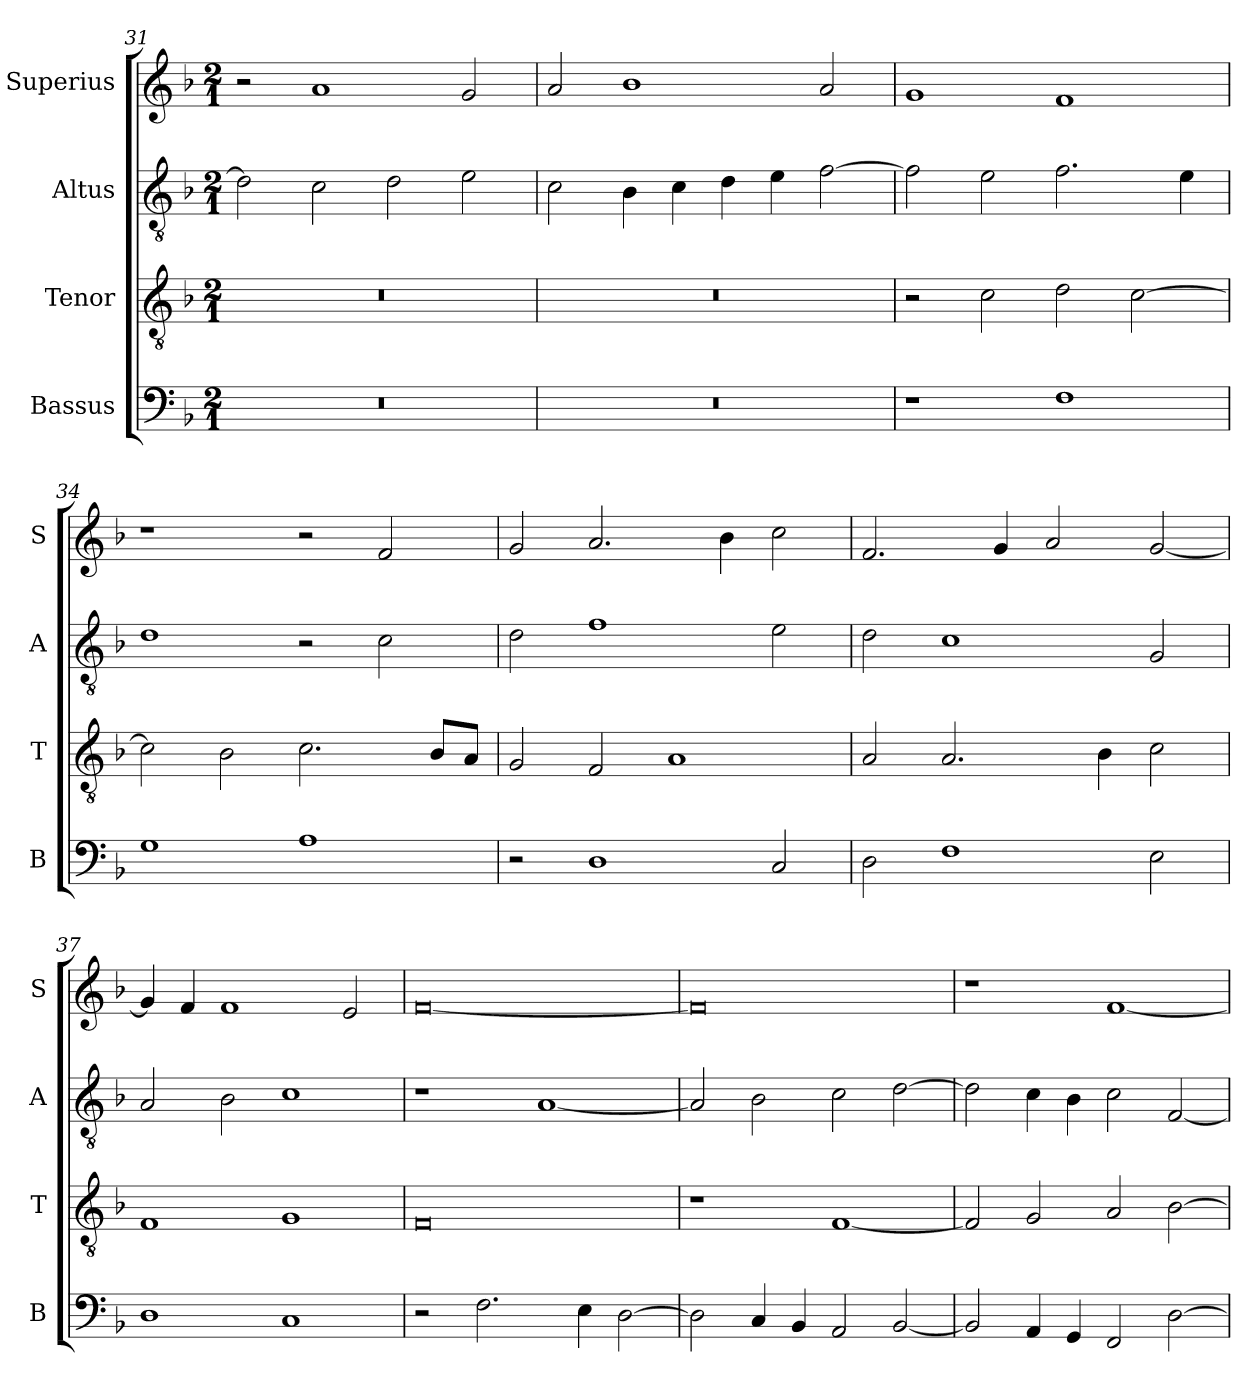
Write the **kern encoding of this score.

**kern	**kern	**kern	**kern
*part4	*part3	*part2	*part1
*staff4	*staff3	*staff2	*staff1
*I"Bassus	*I"Tenor	*I"Altus	*I"Superius
*I'B	*I'T	*I'A	*I'S
*clefF4	*clefGv2	*clefGv2	*clefG2
*k[b-]	*k[b-]	*k[b-]	*k[b-]
*F:	*F:	*F:	*F:
*M2/1	*M2/1	*M2/1	*M2/1
=31	=31	=31	=31
0r	0r	2d]	2r
.	.	2c	1a
.	.	2d	.
.	.	2e	2g
=32	=32	=32	=32
0r	0r	2c	2a
.	.	4B-	1b-
.	.	4c	.
.	.	4d	.
.	.	4e	.
.	.	[2f	2a
=33	=33	=33	=33
1r	2r	2f]	1g
.	2c	2e	.
1F	2d	2.f	1f
.	[2c	.	.
.	.	4e	.
=34	=34	=34	=34
1G	2c]	1d	1r
.	2B-	.	.
1A	2.c	2r	2r
.	.	2c	2f
.	8B-L	.	.
.	8AJ	.	.
=35	=35	=35	=35
2r	2G	2d	2g
1D	2F	1f	2.a
.	1A	.	.
.	.	.	4b-
2C	.	2e	2cc
=36	=36	=36	=36
2D	2A	2d	2.f
1F	2.A	1c	.
.	.	.	4g
.	.	.	2a
.	4B-	.	.
2E	2c	2G	[2g
=37	=37	=37	=37
1D	1F	2A	4g]
.	.	.	4f
.	.	2B-	1f
1C	1G	1c	.
.	.	.	2e
=38	=38	=38	=38
2r	0F	1r	[0f
2.F	.	.	.
.	.	[1A	.
4E	.	.	.
[2D	.	.	.
=39	=39	=39	=39
2D]	1r	2A]	0f]
4C	.	2B-	.
4BB-	.	.	.
2AA	[1F	2c	.
[2BB-	.	[2d	.
=40	=40	=40	=40
2BB-]	2F]	2d]	1r
4AA	2G	4c	.
4GG	.	4B-	.
2FF	2A	2c	[1f
[2D	[2B-	[2F	.
=	=	=	=
*-	*-	*-	*-
